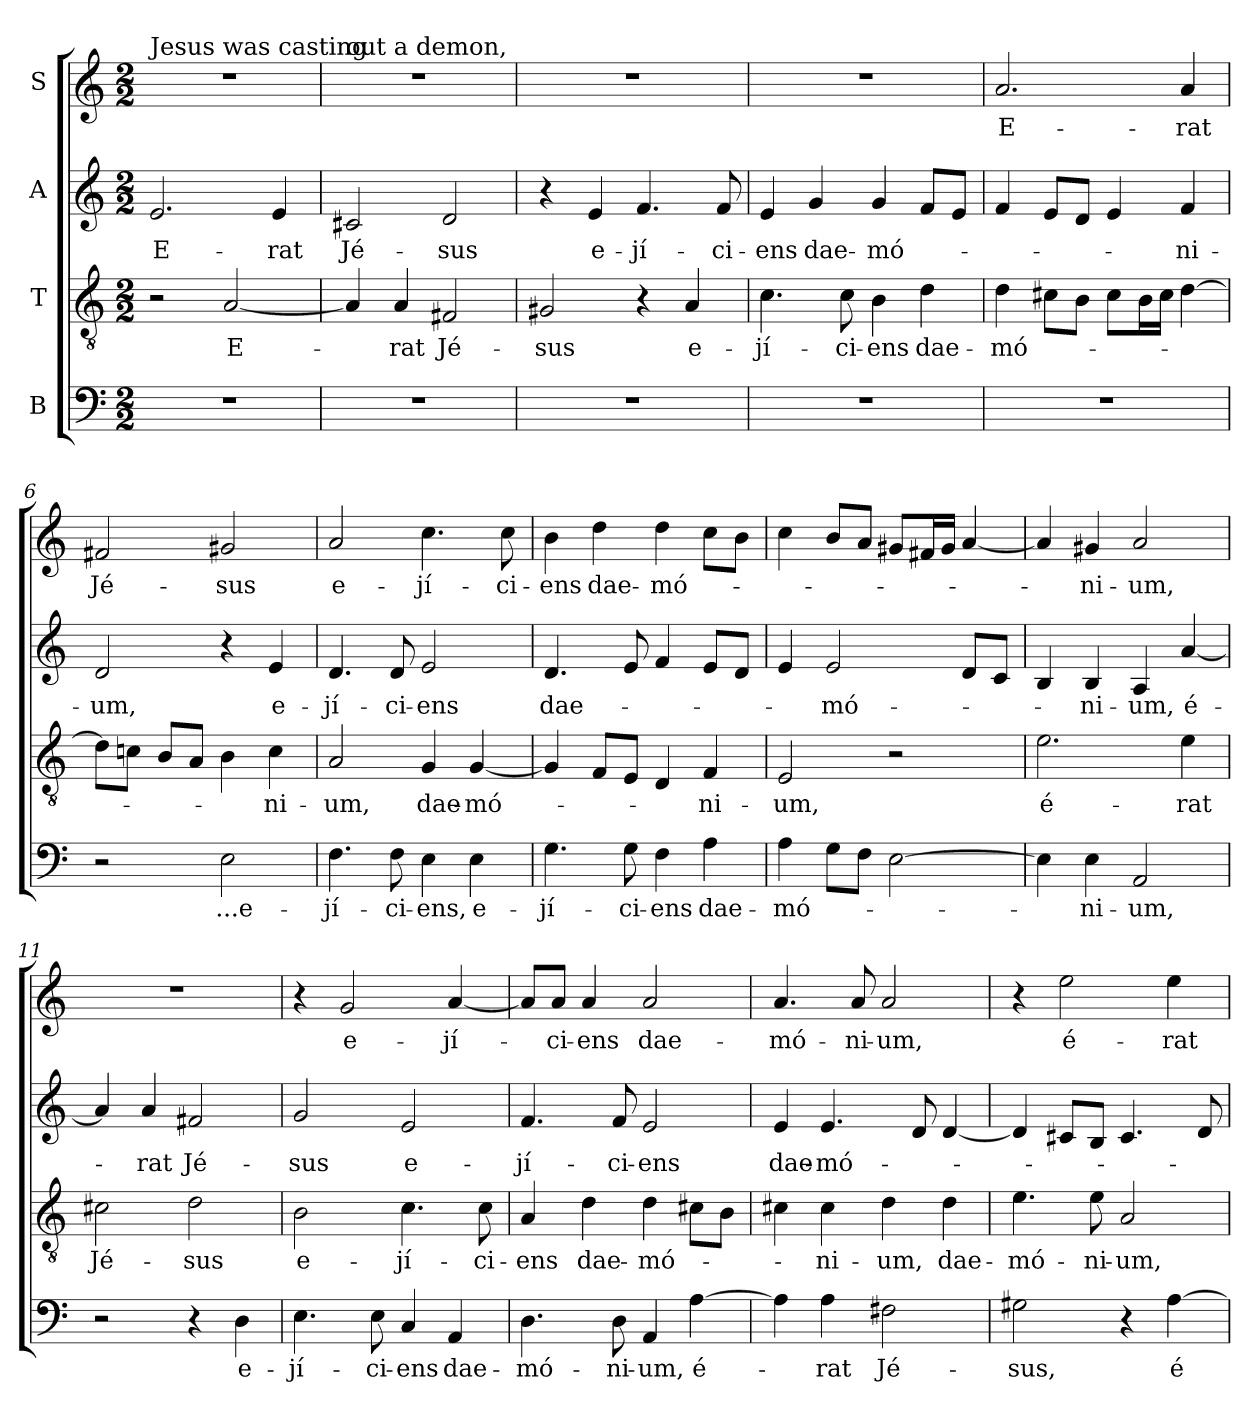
**kern	**text	**kern	**text	**kern	**text	**kern	**text
*part4	*part4	*part3	*part3	*part2	*part2	*part1	*part1
*staff4	*staff4	*staff3	*staff3	*staff2	*staff2	*staff1	*staff1
*I"B	*	*I"T	*	*I"A	*	*I"S	*
*clefF4	*	*clefGv2	*	*clefG2	*	*clefG2	*
*k[]	*	*k[]	*	*k[]	*	*k[]	*
*C:	*	*C:	*	*C:	*	*C:	*
*M2/2	*	*M2/2	*	*M2/2	*	*M2/2	*
=1	=1	=1	=1	=1	=1	=1	=1
!	!	!	!	!	!	!LO:TX:a:t=Jesus was casting	!
!	!	!	!	!	!LO:LY:b	!	!
1r	.	2r	.	2.e/	E-	1r	.
!	!	!	!LO:LY:b	!	!	!	!
.	.	[2A/	E-	.	.	.	.
!	!	!	!	!	!LO:LY:b	!	!
.	.	.	.	4e/	-rat	.	.
=2	=2	=2	=2	=2	=2	=2	=2
!	!	!	!	!	!	!LO:TX:a:t=out a demon,	!
!	!	!	!	!	!LO:LY:b	!	!
1r	.	4A/]	.	2c#X/	Jé-	1r	.
!	!	!	!LO:LY:b	!	!	!	!
.	.	4A/	-rat	.	.	.	.
!	!	!	!LO:LY:b	!	!LO:LY:b	!	!
.	.	2F#X/	Jé-	2d/	-sus	.	.
=3	=3	=3	=3	=3	=3	=3	=3
!	!	!	!LO:LY:b	!	!	!	!
1r	.	2G#X/	-sus	4r	.	1r	.
!	!	!	!	!	!LO:LY:b	!	!
.	.	.	.	4e/	e-	.	.
!	!	!	!	!	!LO:LY:b	!	!
.	.	4r	.	4.f/	-jí-	.	.
!	!	!	!LO:LY:b	!	!	!	!
.	.	4A/	e-	.	.	.	.
!	!	!	!	!	!LO:LY:b	!	!
.	.	.	.	8f/	-ci-	.	.
=4	=4	=4	=4	=4	=4	=4	=4
!	!	!	!LO:LY:b	!	!LO:LY:b	!	!
1r	.	4.c\	-jí-	4e/	-ens	1r	.
!	!	!	!	!	!LO:LY:b	!	!
.	.	.	.	4g/	dae-	.	.
!	!	!	!LO:LY:b	!	!	!	!
.	.	8c\	-ci-	.	.	.	.
!	!	!	!LO:LY:b	!	!LO:LY:b	!	!
.	.	4B\	-ens	4g/	-mó-	.	.
!	!	!	!LO:LY:b	!	!	!	!
.	.	4d\	dae-	8f/L	.	.	.
.	.	.	.	8e/J	.	.	.
=5	=5	=5	=5	=5	=5	=5	=5
!	!	!	!LO:LY:b	!	!	!	!LO:LY:b
1r	.	4d\	-mó-	4f/	.	2.a/	E-
.	.	8c#X\L	.	8e/L	.	.	.
.	.	8B\J	.	8d/J	.	.	.
.	.	8c#\L	.	4e/	.	.	.
.	.	16B\L	.	.	.	.	.
.	.	16c#\JJ	.	.	.	.	.
!	!	!	!	!	!LO:LY:b	!	!LO:LY:b
.	.	[4d\	.	4f/	-ni-	4a/	-rat
!!LO:LB:g=z
=6	=6	=6	=6	=6	=6	=6	=6
!	!	!	!	!	!LO:LY:b	!	!LO:LY:b
2r	.	8d\L]	.	2d/	-um,	2f#X/	Jé-
.	.	8cni\J	.	.	.	.	.
.	.	8B/L	.	.	.	.	.
.	.	8A/J	.	.	.	.	.
!	!LO:LY:b	!	!	!	!	!	!LO:LY:b
2E\	...e-	4B\	.	4r	.	2g#X/	-sus
!	!	!	!LO:LY:b	!	!LO:LY:b	!	!
.	.	4c\	-ni-	4e/	e-	.	.
=7	=7	=7	=7	=7	=7	=7	=7
!	!LO:LY:b	!	!LO:LY:b	!	!LO:LY:b	!	!LO:LY:b
4.F\	-jí-	2A/	-um,	4.d/	-jí-	2a/	e-
!	!LO:LY:b	!	!	!	!LO:LY:b	!	!
8F\	-ci-	.	.	8d/	-ci-	.	.
!	!LO:LY:b	!	!LO:LY:b	!	!LO:LY:b	!	!LO:LY:b
4E\	-ens,	4G/	dae-	2e/	-ens	4.cc\	-jí-
!	!LO:LY:b	!	!LO:LY:b	!	!	!	!
4E\	e-	[4G/	-mó-	.	.	.	.
!	!	!	!	!	!	!	!LO:LY:b
.	.	.	.	.	.	8cc\	-ci-
=8	=8	=8	=8	=8	=8	=8	=8
!	!LO:LY:b	!	!	!	!LO:LY:b	!	!LO:LY:b
4.G\	-jí-	4G/]	.	4.d/	dae-	4b\	-ens
!	!	!	!	!	!	!	!LO:LY:b
.	.	8F/L	.	.	.	4dd\	dae-
!	!LO:LY:b	!	!	!	!	!	!
8G\	-ci-	8E/J	.	8e/	.	.	.
!	!LO:LY:b	!	!	!	!	!	!LO:LY:b
4F\	-ens	4D/	.	4f/	.	4dd\	-mó-
!	!LO:LY:b	!	!LO:LY:b	!	!	!	!
4A\	dae-	4F/	-ni-	8e/L	.	8cc\L	.
.	.	.	.	8d/J	.	8b\J	.
=9	=9	=9	=9	=9	=9	=9	=9
!	!LO:LY:b	!	!LO:LY:b	!	!	!	!
4A\	-mó-	2E/	-um,	4e/	.	4cc\	.
!	!	!	!	!	!LO:LY:b	!	!
8G\L	.	.	.	2e/	-mó-	8b/L	.
8F\J	.	.	.	.	.	8a/J	.
[2E\	.	2r	.	.	.	8g#X/L	.
.	.	.	.	.	.	16f#i/L	.
.	.	.	.	.	.	16g#/JJ	.
.	.	.	.	8d/L	.	[4a/	.
.	.	.	.	8c/J	.	.	.
=10	=10	=10	=10	=10	=10	=10	=10
!	!	!	!LO:LY:b	!	!	!	!
4E\]	.	2.e\	é-	4B/	.	4a/]	.
!	!LO:LY:b	!	!	!	!LO:LY:b	!	!LO:LY:b
4E\	-ni-	.	.	4B/	-ni-	4g#X/	-ni-
!	!LO:LY:b	!	!	!	!LO:LY:b	!	!LO:LY:b
2AA/	-um,	.	.	4A/	-um,	2a/	-um,
!	!	!	!LO:LY:b	!	!LO:LY:b	!	!
.	.	4e\	-rat	[4a/	é-	.	.
!!LO:PB:g=z
=11	=11	=11	=11	=11	=11	=11	=11
!	!	!	!LO:LY:b	!	!	!	!
2r	.	2c#X\	Jé-	4a/]	.	1r	.
!	!	!	!	!	!LO:LY:b	!	!
.	.	.	.	4a/	-rat	.	.
!	!	!	!LO:LY:b	!	!LO:LY:b	!	!
4r	.	2d\	-sus	2f#X/	Jé-	.	.
!	!LO:LY:b	!	!	!	!	!	!
4D\	e-	.	.	.	.	.	.
=12	=12	=12	=12	=12	=12	=12	=12
!	!LO:LY:b	!	!LO:LY:b	!	!LO:LY:b	!	!
4.E\	-jí-	2B\	e-	2g/	-sus	4r	.
!	!	!	!	!	!	!	!LO:LY:b
.	.	.	.	.	.	2g/	e-
!	!LO:LY:b	!	!	!	!	!	!
8E\	-ci-	.	.	.	.	.	.
!	!LO:LY:b	!	!LO:LY:b	!	!LO:LY:b	!	!
4C/	-ens	4.c\	-jí-	2e/	e-	.	.
!	!LO:LY:b	!	!	!	!	!	!LO:LY:b
4AA/	dae-	.	.	.	.	[4a/	-jí-
!	!	!	!LO:LY:b	!	!	!	!
.	.	8c\	-ci-	.	.	.	.
=13	=13	=13	=13	=13	=13	=13	=13
!	!LO:LY:b	!	!LO:LY:b	!	!LO:LY:b	!	!
4.D\	-mó-	4A/	-ens	4.f/	-jí-	8a/L]	.
!	!	!	!	!	!	!	!LO:LY:b
.	.	.	.	.	.	8a/J	-ci-
!	!	!	!LO:LY:b	!	!	!	!LO:LY:b
.	.	4d\	dae-	.	.	4a/	-ens
!	!LO:LY:b	!	!	!	!LO:LY:b	!	!
8D\	-ni-	.	.	8f/	-ci-	.	.
!	!LO:LY:b	!	!LO:LY:b	!	!LO:LY:b	!	!LO:LY:b
4AA/	-um,	4d\	-mó-	2e/	-ens	2a/	dae-
!	!LO:LY:b	!	!	!	!	!	!
[4A\	é-	8c#X\L	.	.	.	.	.
.	.	8B\J	.	.	.	.	.
=14	=14	=14	=14	=14	=14	=14	=14
!	!	!	!	!	!LO:LY:b	!	!LO:LY:b
4A\]	.	4c#X\	.	4e/	dae-	4.a/	-mó-
!	!LO:LY:b	!	!LO:LY:b	!	!LO:LY:b	!	!
4A\	-rat	4c#\	-ni-	4.e/	-mó-	.	.
!	!	!	!	!	!	!	!LO:LY:b
.	.	.	.	.	.	8a/	-ni-
!	!LO:LY:b	!	!LO:LY:b	!	!	!	!LO:LY:b
2F#X\	Jé-	4d\	-um,	.	.	2a/	-um,
.	.	.	.	8d/	.	.	.
!	!	!	!LO:LY:b	!	!	!	!
.	.	4d\	dae-	[4d/	.	.	.
=15	=15	=15	=15	=15	=15	=15	=15
!	!LO:LY:b	!	!LO:LY:b	!	!	!	!
2G#X\	-sus,	4.e\	-mó-	4d/]	.	4r	.
!	!	!	!	!	!	!	!LO:LY:b
.	.	.	.	8c#X/L	.	2ee\	é-
!	!	!	!LO:LY:b	!	!	!	!
.	.	8e\	-ni-	8B/J	.	.	.
!	!	!	!LO:LY:b	!	!	!	!
4r	.	2A/	-um,	4.c#/	.	.	.
!	!LO:LY:b	!	!	!	!	!	!LO:LY:b
[4A\	é-	.	.	.	.	4ee\	-rat
.	.	.	.	8d/	.	.	.
=	=	=	=	=	=	=	=
*-	*-	*-	*-	*-	*-	*-	*-
